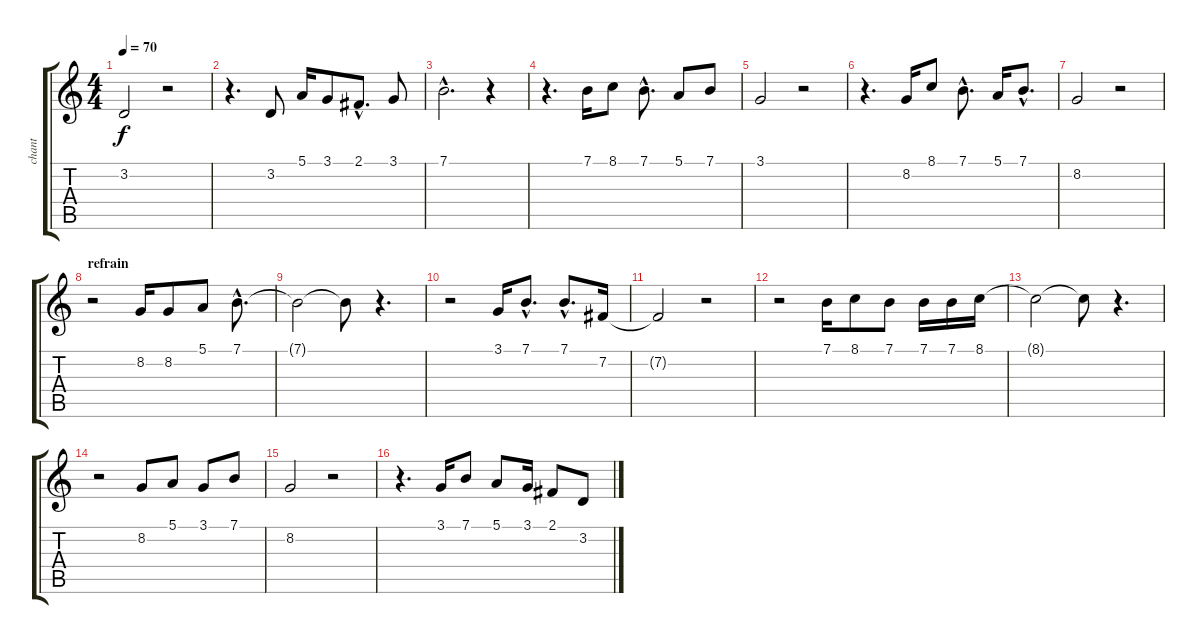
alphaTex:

\track ("chant" "chant") {instrument oboe}
\staff {score tabs}
\tuning (E4 B3 G3 D3 A2 E2) {hide}
\ts (4 4)
\tempo 70
\clef g2
\ks c
3.2.2{dy f} r.2 |
r.4{d} 3.2.8 5.1.16 3.1.8 2.1{hac}.8{d} 3.1.8 |
7.1{hac}.2{d} r.4 |
r.4{d} 7.1.16 8.1.8 7.1{hac}.8{d} 5.1.8 7.1.8 |
3.1.2 r.2 |
r.4{d} 8.2.16 8.1.8 7.1{hac}.8{d} 5.1.16 7.1{hac}.8{d} |
8.2.2 r.2 |
\section ("" "refrain")
r.2 8.2.16 8.2.8 5.1.8 7.1{hac}.8{d} |
7.1{t}.2 7.1{t}.8 r.4{d} |
r.2 3.1.16 7.1{hac}.8{d} 7.1{hac}.8{d} 7.2.16 |
7.2{t}.2 r.2 |
r.2 7.1.16 8.1.8 7.1.8 7.1.16 7.1.16 8.1.16 |
8.1{t}.2 8.1{t}.8 r.4{d} |
r.2 8.2.8 5.1.8 3.1.8 7.1.8 |
8.2.2 r.2 |
r.4{d} 3.1.16 7.1.8 5.1.8 3.1.16 2.1.8 3.2.8
